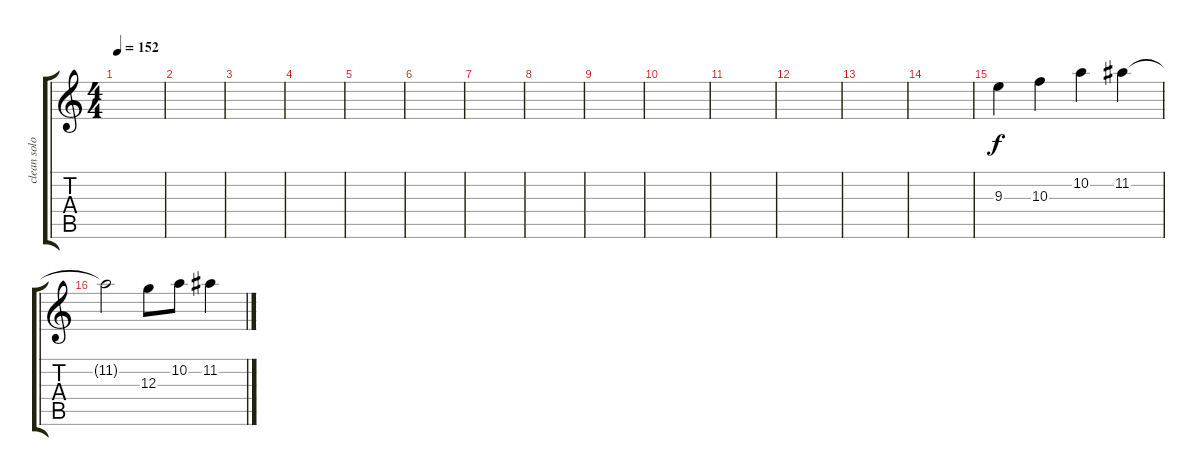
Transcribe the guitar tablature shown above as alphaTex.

\track ("clean solo" "clean solo") {instrument acousticguitarnylon}
\staff {score tabs}
\tuning (E4 B3 G3 D3 A2 E2) {hide}
\ts (4 4)
\tempo 152
\clef g2
\ks c
|
|
|
|
|
|
|
|
|
|
|
|
|
|
9.3.4 10.3.4 10.2.4 11.2.4 |
11.2{t}.2 12.3.8 10.2.8 11.2.4
